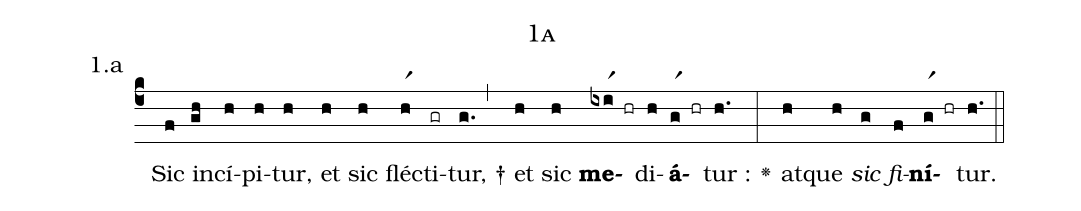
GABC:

name: 1a;
annotation: 1.a;
%%
(c4) ~() Sic(f) in(gh)cí(h)pi(h)tur,(h) et(h) sic(h) fléc(hr1)ti(gr)tur, †(g.,) et(h) sic(h) <b>me</b>(ixir1 hr)di(h)<b>á</b>(gr1 hr)tur :(h.) <v>\greheightstar</v>(:) at(h)que(h) <i>sic</i>(g) <i>fi</i>(f)<b>ní</b>(gr1 hr)tur.(h.) (::)


%E(h) u(h) o(g) u(f) a(g) e.(h.) (::)
